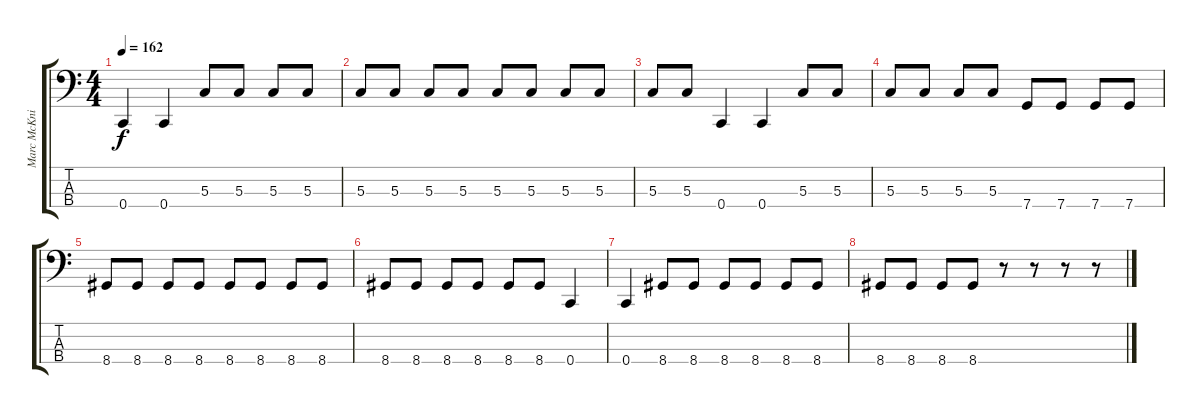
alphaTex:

\track ("Marc McKnight" "Marc McKni") {instrument electricbasspick}
\staff {score tabs}
\tuning (F2 C2 G1 C1) {hide}
\ts (4 4)
\tempo 162
\clef f4
\ks c
0.4.4{dy f} 0.4.4 5.3.8 5.3.8 5.3.8 5.3.8 |
5.3.8 5.3.8 5.3.8 5.3.8 5.3.8 5.3.8 5.3.8 5.3.8 |
5.3.8 5.3.8 0.4.4 0.4.4 5.3.8 5.3.8 |
5.3.8 5.3.8 5.3.8 5.3.8 7.4.8 7.4.8 7.4.8 7.4.8 |
8.4.8 8.4.8 8.4.8 8.4.8 8.4.8 8.4.8 8.4.8 8.4.8 |
8.4.8 8.4.8 8.4.8 8.4.8 8.4.8 8.4.8 0.4.4 |
0.4.4 8.4.8 8.4.8 8.4.8 8.4.8 8.4.8 8.4.8 |
8.4.8 8.4.8 8.4.8 8.4.8 r.8 r.8 r.8 r.8
